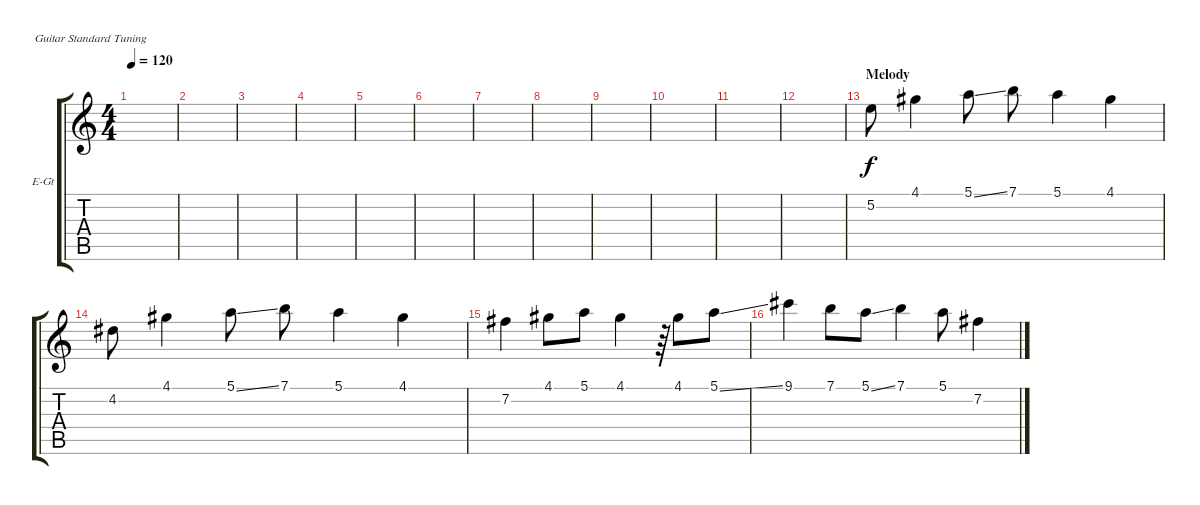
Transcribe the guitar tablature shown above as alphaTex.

\defaultSystemsLayout 4
\bracketExtendMode groupsimilarinstruments
\firstSystemTrackNameOrientation horizontal
\otherSystemsTrackNameOrientation horizontal
\track ("Melody" "E-Gt") {instrument distortionguitar}
\staff {score tabs}
\tuning (E4 B3 G3 D3 A2 E2)
\ts (4 4)
\tempo 120
\clef g2
\ks c
|
|
|
|
|
|
|
|
|
|
|
|
\section ("" "Melody")
5.2.8 4.1.4 5.1{ss}.8 7.1.8 5.1.4 4.1.4 |
4.2.8 4.1.4 5.1{ss}.8 7.1.8 5.1.4 4.1.4 |
7.2.4 4.1.8 5.1.8 4.1.4 r.64 4.1.8 5.1{ss}.8 |
9.1.4 7.1.8 5.1{ss}.8 7.1.4 5.1.8 7.2.4
